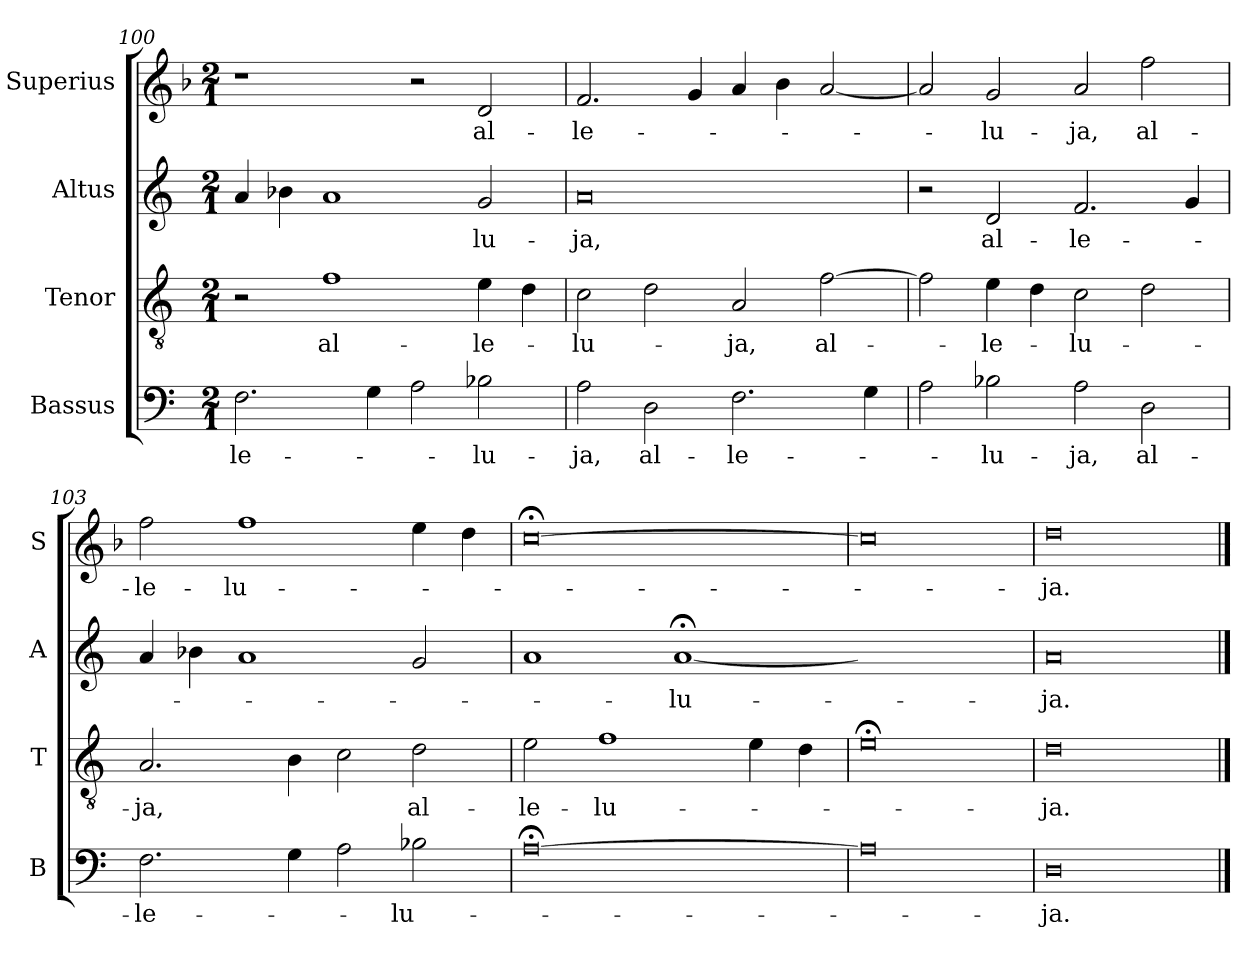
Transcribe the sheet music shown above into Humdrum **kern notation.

**kern	**text	**kern	**text	**kern	**text	**kern	**text
*part4	*part4	*part3	*part3	*part2	*part2	*part1	*part1
*staff4	*staff4	*staff3	*staff3	*staff2	*staff2	*staff1	*staff1
*I"Bassus	*	*I"Tenor	*	*I"Altus	*	*I"Superius	*
*I'B	*	*I'T	*	*I'A	*	*I'S	*
*clefF4	*	*clefGv2	*	*clefG2	*	*clefG2	*
*k[]	*	*k[]	*	*k[]	*	*k[b-]	*
*M2/1	*	*M2/1	*	*M2/1	*	*M2/1	*
=100	=100	=100	=100	=100	=100	=100	=100
2.F\	-le-	2r	.	4a/	.	1r	.
.	.	.	.	4b-X\	.	.	.
.	.	1f	al-	1a	.	.	.
4G\	.	.	.	.	.	.	.
2A\	.	.	.	.	.	2r	.
2B-X\	-lu-	4e\	-le-	2g/	-lu-	2d/	al-
.	.	4d\	.	.	.	.	.
=101	=101	=101	=101	=101	=101	=101	=101
2A\	-ja,	2c\	-lu-	0a	-ja,	2.f/	-le-
2D\	al-	2d\	.	.	.	.	.
.	.	.	.	.	.	4g/	.
2.F\	-le-	2A/	-ja,	.	.	4a/	.
.	.	.	.	.	.	4b-\	.
.	.	[2f\	al-	.	.	[2a/	.
4G\	.	.	.	.	.	.	.
=102	=102	=102	=102	=102	=102	=102	=102
2A\	.	2f\]	.	2r	.	2a/]	.
2B-X\	-lu-	4e\	-le-	2d/	al-	2g/	-lu-
.	.	4d\	.	.	.	.	.
2A\	-ja,	2c\	-lu-	2.f/	-le-	2a/	-ja,
2D\	al-	2d\	.	.	.	2ff\	al-
.	.	.	.	4g/	.	.	.
=103	=103	=103	=103	=103	=103	=103	=103
2.F\	-le-	2.A/	-ja,	4a/	.	2ff\	-le-
.	.	.	.	4b-X\	.	.	.
.	.	.	.	1a	.	1ff	-lu-
4G\	.	4B\	.	.	.	.	.
2A\	.	2c\	.	.	.	.	.
2B-X\	-lu-	2d\	al-	2g/	.	4ee\	.
.	.	.	.	.	.	4dd\	.
=104	=104	=104	=104	=104	=104	=104	=104
[0A;<	.	2e\	-le-	1a	.	[0cc;<	.
.	.	1f	-lu-	.	.	.	.
.	.	.	.	[1a;<	-lu-	.	.
.	.	4e\	.	.	.	.	.
.	.	4d\	.	.	.	.	.
=105	=105	=105	=105	=105-	=105	=105	=105
0A]	.	0e;<	.	0ayy]	.	0cc]	.
=106	=106	=106	=106	=106	=106	=106	=106
0D	-ja.	0d	-ja.	0a	-ja.	0dd	-ja.
==	==	==	==	==	==	==	==
*-	*-	*-	*-	*-	*-	*-	*-
